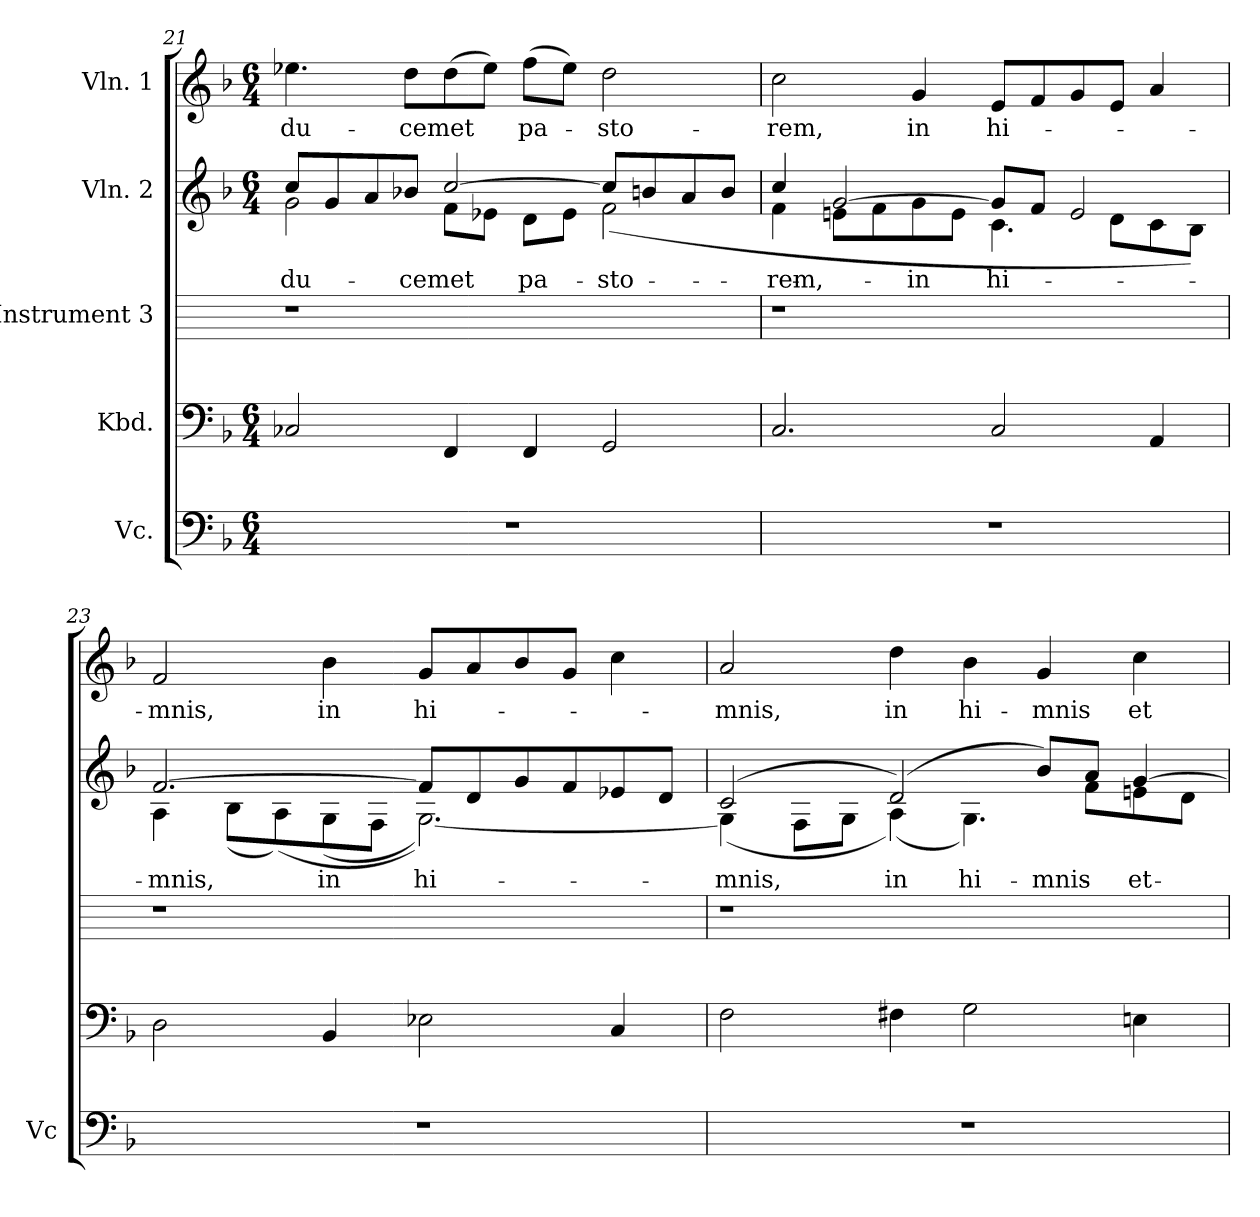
**kern	**kern	**kern	**kern	**text	**kern	**text
*part5	*part4	*part3	*part2	*part2	*part1	*part1
*staff5	*staff4	*staff3	*staff2	*staff2	*staff1	*staff1
*I"Vc.	*I"Kbd.	*I"Instrument 3	*I"Vln. 2	*	*I"Vln. 1	*
*I'Vc	*	*	*	*	*	*
*clefF4	*clefF4	*	*clefG2	*	*clefG2	*
*k[b-]	*k[b-]	*	*k[b-]	*	*k[b-]	*
*F:	*F:	*	*F:	*	*F:	*
*M6/4	*M6/4	*	*M6/4	*	*M6/4	*
=21	=21	=21	=21	=21	=21	=21
!	!	!	!	!LO:LY:a:cj	!	!LO:LY:b:cj
*	*	*	*^	*	*	*
1.r	2C-/	1r	8cc/L	2g\	du-	4.ee-X\	du-
.	.	.	8g/	.	.	.	.
.	.	.	8a/	.	.	.	.
!	!	!	!	!	!LO:LY:a:cj	!	!LO:LY:b:cj
.	.	.	8b-X/J	.	-cemet	8dd\L	-cemet
.	4FF/	.	[<2cc/	8f\L	.	(>8dd\	.
.	.	.	.	8e-X\J	.	8ee-\J)	.
!	!	!	!	!	!LO:LY:a:cj	!	!LO:LY:b:cj
.	4FF/	.	.	8d\L	pa-	(>8ff\L	pa-
.	.	.	.	8e-\J	.	8ee-\J)	.
!	!	!	!	!	!LO:LY:a:cj	!	!LO:LY:b:cj
.	2GG/	2ryy	8cc/L]	(<2f\	-sto-	2dd\	-sto-
.	.	.	8bn/	.	.	.	.
.	.	.	8a/	.	.	.	.
.	.	.	(8b/J	.	.	.	.
!!LO:LB:g=z
=22	=22	=22	=22	=22	=22	=22	=22
!	!	!	!	!	!LO:LY:a:cj	!	!LO:LY:b:cj
1.r	2.C/	1r	4cc/	4f\	-rem,	2cc\	-rem,
.	.	.	[>2g/	8en\L	.	.	.
.	.	.	.	8f\	.	.	.
!	!	!	!	!	!LO:LY:a:cj	!	!LO:LY:b:cj
.	.	.	.	8g\	in	4g/	in
.	.	.	.	8e\J	.	.	.
!	!	!	!	!	!LO:LY:a:cj	!	!LO:LY:b:cj
.	2C/	.	8g/L]	4.c\	hi-	8e/L	hi-
.	.	.	8f/J	.	.	8f/	.
.	.	2ryy	2e/	.	.	8g/	.
.	.	.	.	8d\L	.	8e/J	.
.	4AA/	.	.	8c\	.	4a/	.
.	.	.	.	8B-\J)	.	.	.
=23	=23	=23	=23	=23	=23	=23	=23
!	!	!	!	!	!LO:LY:a:cj	!	!LO:LY:b:cj
1.r	2D\	1r	[<2.f/	4A\	-mnis,	2f/	-mnis,
.	.	.	.	(>8B-\L	.	.	.
.	.	.	.	(>8A\)	.	.	.
!	!	!	!	!	!LO:LY:a:cj	!	!LO:LY:b:cj
.	4BB-/	.	.	(>8G\	in	4b-\	in
.	.	.	.	8F\J	.	.	.
!	!	!	!	!	!LO:LY:a:cj	!	!LO:LY:b:cj
.	2E-X\	.	8f/L]	[<2.G\))	hi-	8g/L	hi-
.	.	.	8d/	.	.	8a/	.
.	.	2ryy	8g/	.	.	8b-/	.
.	.	.	8f/	.	.	8g/J	.
.	4C/	.	8e-X/	.	.	4cc\	.
.	.	.	8d/J	.	.	.	.
=24	=24	=24	=24	=24	=24	=24	=24
!	!	!	!	!	!LO:LY:a:cj	!	!LO:LY:b:cj
1.r	2F\	1r	(<2c/	(>4G\]	-mnis,	2a/	-mnis,
.	.	.	.	8F\L	.	.	.
.	.	.	.	8G\J	.	.	.
!	!	!	!	!	!LO:LY:a:cj	!	!LO:LY:b:cj
.	4F#X\	.	(<2d/)	(<4A\)	in	4dd\	in
!	!	!	!	!	!LO:LY:a:cj	!	!LO:LY:b:cj
.	2G\	.	.	4.G\)	hi-	4b-\	hi-
!	!	!	!	!	!LO:LY:a:cj	!	!LO:LY:b:cj
.	.	2ryy	8b-/L)	.	-mnis	4g/	-mnis
.	.	.	8a/J	8f\L	.	.	.
!	!	!	!	!	!LO:LY:a:cj	!	!LO:LY:b:cj
.	4En\	.	[>4g/	8en\	et	4cc\	et
.	.	.	.	8d\J	.	.	.
*	*	*	*v	*v	*	*	*
=	=	=	=	=	=	=
*-	*-	*-	*-	*-	*-	*-
